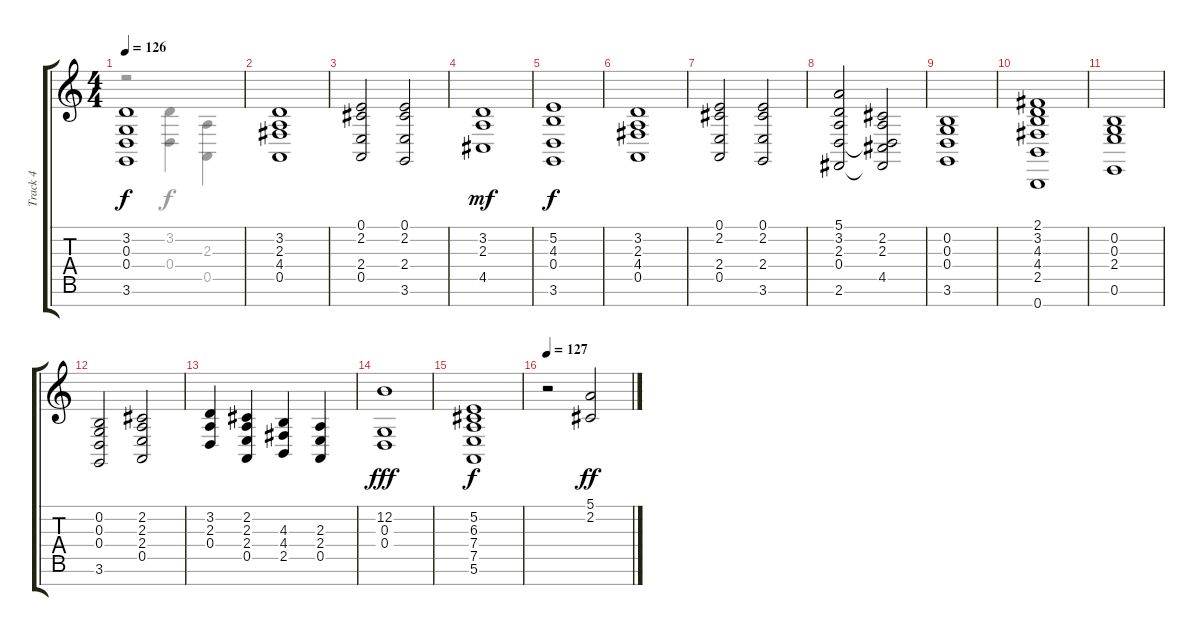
\track ("Track 4" "Track 4") {instrument frenchhorn}
\staff {score tabs}
\tuning (E4 B3 G3 D3 A2 E2 B1) {hide}
\voice
\ts (4 4)
\tempo 126
\clef g2
\ks c
(3.2 0.3 0.4 3.6).1{dy f} |
(3.2 2.3 4.4 0.5).1 |
(0.1 2.2 2.4 0.5).2 (0.1 2.2 2.4 3.6).2 |
(3.2 2.3 4.5).1{dy mf} |
(5.2 4.3 0.4 3.6).1{dy f} |
(3.2 2.3 4.4 0.5).1 |
(0.1 2.2 2.4 0.5).2 (0.1 2.2 2.4 3.6).2 |
(5.1 3.2 2.3 0.4 2.6).2 (2.2 2.3 0.4{t} 4.5 2.6{t}).2 |
(0.2 0.3 0.4 3.6).1 |
(2.1 3.2 4.3 4.4 2.5 0.7).1 |
(0.2 0.3 2.4 0.6).1 |
(0.2 0.3 0.4 3.6).2 (2.2 2.3 2.4 0.5).2 |
(3.2 2.3 0.4).4 (2.2 2.3 2.4 0.5).4 (4.3 4.4 2.5).4 (2.3 2.4 0.5).4 |
(12.2 0.3 0.4).1{dy fff balance 0} |
(5.2 6.3 7.4 7.5 5.6).1{dy f} |
\tempo 127
r.2{volume 7 balance 11 instrument frenchhorn} (5.1 2.2).2{dy ff}
\voice
\clef g2
\ottava regular
\simile none
\ks c
r.2{dy f} (3.2 0.4).4 (2.3 0.5).4 |
|
|
|
|
|
|
|
|
|
|
|
|
|
|
